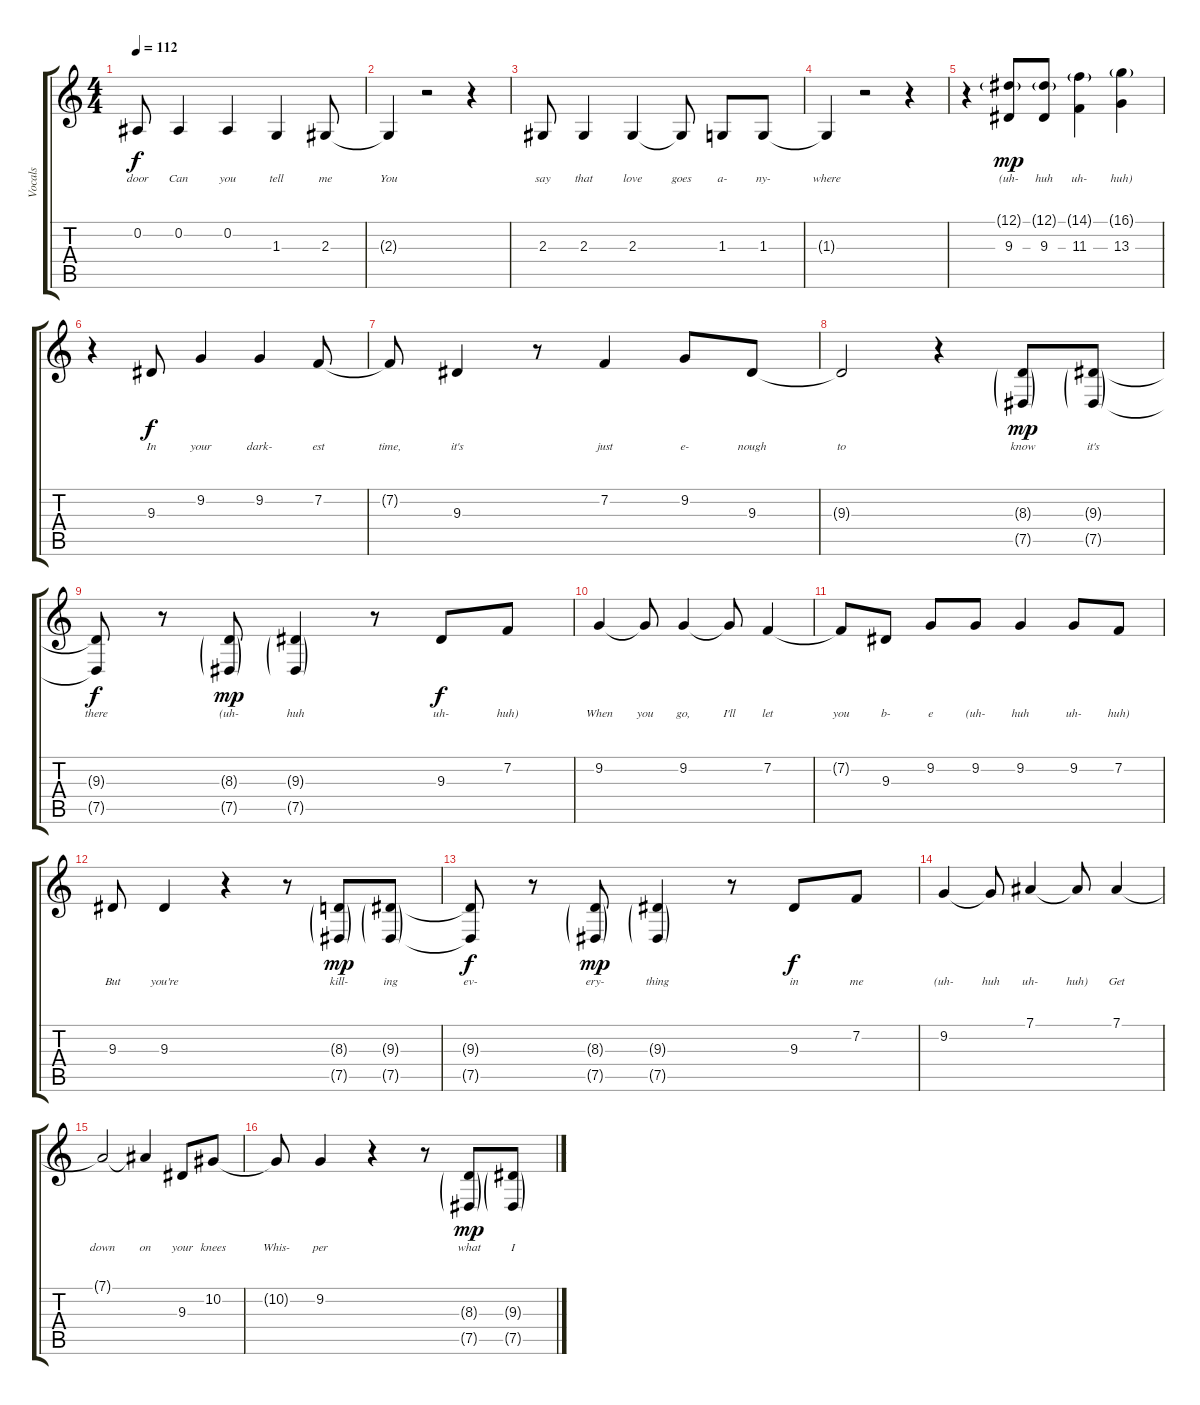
\track ("Vocals" "Vocals") {instrument lead6voice}
\staff {score tabs}
\tuning (Eb4 Bb3 Gb3 Db3 Ab2 Eb2) {hide}
\ts (4 4)
\tempo 112
\clef g2
\ks c
0.2.8{lyrics (0 "door") lyrics (1 "") lyrics (2 "") lyrics (3 "") lyrics (4 "") dy f} 0.2.4{lyrics (0 "Can") lyrics (1 "") lyrics (2 "") lyrics (3 "") lyrics (4 "")} 0.2.4{lyrics (0 "you") lyrics (1 "") lyrics (2 "") lyrics (3 "") lyrics (4 "")} 1.3.4{lyrics (0 "tell") lyrics (1 "") lyrics (2 "") lyrics (3 "") lyrics (4 "")} 2.3.8{lyrics (0 "me") lyrics (1 "") lyrics (2 "") lyrics (3 "") lyrics (4 "")} |
2.3{t}.4{lyrics (0 "You") lyrics (1 "") lyrics (2 "") lyrics (3 "") lyrics (4 "")} r.2 r.4 |
2.3.8{lyrics (0 "say") lyrics (1 "") lyrics (2 "") lyrics (3 "") lyrics (4 "")} 2.3.4{lyrics (0 "that") lyrics (1 "") lyrics (2 "") lyrics (3 "") lyrics (4 "")} 2.3.4{lyrics (0 "love") lyrics (1 "") lyrics (2 "") lyrics (3 "") lyrics (4 "")} 2.3{t}.8{lyrics (0 "goes") lyrics (1 "") lyrics (2 "") lyrics (3 "") lyrics (4 "")} 1.3.8{lyrics (0 "a-") lyrics (1 "") lyrics (2 "") lyrics (3 "") lyrics (4 "")} 1.3.8{lyrics (0 "ny-") lyrics (1 "") lyrics (2 "") lyrics (3 "") lyrics (4 "")} |
1.3{t}.4{lyrics (0 "where") lyrics (1 "") lyrics (2 "") lyrics (3 "") lyrics (4 "")} r.2 r.4 |
r.4 (12.1{g} 9.3).8{lyrics (0 "(uh-") lyrics (1 "") lyrics (2 "") lyrics (3 "") lyrics (4 "") dy mp} (12.1{g} 9.3).8{lyrics (0 "huh") lyrics (1 "") lyrics (2 "") lyrics (3 "") lyrics (4 "")} (14.1{g} 11.3).4{lyrics (0 "uh-") lyrics (1 "") lyrics (2 "") lyrics (3 "") lyrics (4 "")} (16.1{g} 13.3).4{lyrics (0 "huh)") lyrics (1 "") lyrics (2 "") lyrics (3 "") lyrics (4 "")} |
r.4 9.3.8{lyrics (0 "In") lyrics (1 "") lyrics (2 "") lyrics (3 "") lyrics (4 "") dy f} 9.2.4{lyrics (0 "your") lyrics (1 "") lyrics (2 "") lyrics (3 "") lyrics (4 "")} 9.2.4{lyrics (0 "dark-") lyrics (1 "") lyrics (2 "") lyrics (3 "") lyrics (4 "")} 7.2.8{lyrics (0 "est") lyrics (1 "") lyrics (2 "") lyrics (3 "") lyrics (4 "")} |
7.2{t}.8{lyrics (0 "time,") lyrics (1 "") lyrics (2 "") lyrics (3 "") lyrics (4 "")} 9.3.4{lyrics (0 "it's") lyrics (1 "") lyrics (2 "") lyrics (3 "") lyrics (4 "")} r.8 7.2.4{lyrics (0 "just") lyrics (1 "") lyrics (2 "") lyrics (3 "") lyrics (4 "")} 9.2.8{lyrics (0 "e-") lyrics (1 "") lyrics (2 "") lyrics (3 "") lyrics (4 "")} 9.3.8{lyrics (0 "nough") lyrics (1 "") lyrics (2 "") lyrics (3 "") lyrics (4 "")} |
9.3{t}.2{lyrics (0 "to") lyrics (1 "") lyrics (2 "") lyrics (3 "") lyrics (4 "")} r.4 (8.3{g} 7.5{g}).8{lyrics (0 "know") lyrics (1 "") lyrics (2 "") lyrics (3 "") lyrics (4 "") dy mp} (9.3{g} 7.5{g}).8{lyrics (0 "it's") lyrics (1 "") lyrics (2 "") lyrics (3 "") lyrics (4 "")} |
(9.3{t} 7.5{t}).8{lyrics (0 "there") lyrics (1 "") lyrics (2 "") lyrics (3 "") lyrics (4 "") dy f} r.8 (8.3{g} 7.5{g}).8{lyrics (0 "(uh-") lyrics (1 "") lyrics (2 "") lyrics (3 "") lyrics (4 "") dy mp} (9.3{g} 7.5{g}).4{lyrics (0 "huh") lyrics (1 "") lyrics (2 "") lyrics (3 "") lyrics (4 "")} r.8 9.3.8{lyrics (0 "uh-") lyrics (1 "") lyrics (2 "") lyrics (3 "") lyrics (4 "") dy f} 7.2.8{lyrics (0 "huh)") lyrics (1 "") lyrics (2 "") lyrics (3 "") lyrics (4 "")} |
9.2.4{lyrics (0 "When") lyrics (1 "") lyrics (2 "") lyrics (3 "") lyrics (4 "")} 9.2{t}.8{lyrics (0 "you") lyrics (1 "") lyrics (2 "") lyrics (3 "") lyrics (4 "")} 9.2.4{lyrics (0 "go,") lyrics (1 "") lyrics (2 "") lyrics (3 "") lyrics (4 "")} 9.2{t}.8{lyrics (0 "I'll") lyrics (1 "") lyrics (2 "") lyrics (3 "") lyrics (4 "")} 7.2.4{lyrics (0 "let") lyrics (1 "") lyrics (2 "") lyrics (3 "") lyrics (4 "")} |
7.2{t}.8{lyrics (0 "you") lyrics (1 "") lyrics (2 "") lyrics (3 "") lyrics (4 "")} 9.3.8{lyrics (0 "b-") lyrics (1 "") lyrics (2 "") lyrics (3 "") lyrics (4 "")} 9.2.8{lyrics (0 "e") lyrics (1 "") lyrics (2 "") lyrics (3 "") lyrics (4 "")} 9.2.8{lyrics (0 "(uh-") lyrics (1 "") lyrics (2 "") lyrics (3 "") lyrics (4 "")} 9.2.4{lyrics (0 "huh") lyrics (1 "") lyrics (2 "") lyrics (3 "") lyrics (4 "")} 9.2.8{lyrics (0 "uh-") lyrics (1 "") lyrics (2 "") lyrics (3 "") lyrics (4 "")} 7.2.8{lyrics (0 "huh)") lyrics (1 "") lyrics (2 "") lyrics (3 "") lyrics (4 "")} |
9.3.8{lyrics (0 "But") lyrics (1 "") lyrics (2 "") lyrics (3 "") lyrics (4 "")} 9.3.4{lyrics (0 "you're") lyrics (1 "") lyrics (2 "") lyrics (3 "") lyrics (4 "")} r.4 r.8 (8.3{g} 7.5{g}).8{lyrics (0 "kill-") lyrics (1 "") lyrics (2 "") lyrics (3 "") lyrics (4 "") dy mp} (9.3{g} 7.5{g}).8{lyrics (0 "ing") lyrics (1 "") lyrics (2 "") lyrics (3 "") lyrics (4 "")} |
(9.3{t} 7.5{t}).8{lyrics (0 "ev-") lyrics (1 "") lyrics (2 "") lyrics (3 "") lyrics (4 "") dy f} r.8 (8.3{g} 7.5{g}).8{lyrics (0 "ery-") lyrics (1 "") lyrics (2 "") lyrics (3 "") lyrics (4 "") dy mp} (9.3{g} 7.5{g}).4{lyrics (0 "thing") lyrics (1 "") lyrics (2 "") lyrics (3 "") lyrics (4 "")} r.8 9.3.8{lyrics (0 "in") lyrics (1 "") lyrics (2 "") lyrics (3 "") lyrics (4 "") dy f} 7.2.8{lyrics (0 "me") lyrics (1 "") lyrics (2 "") lyrics (3 "") lyrics (4 "")} |
9.2.4{lyrics (0 "(uh-") lyrics (1 "") lyrics (2 "") lyrics (3 "") lyrics (4 "")} 9.2{t}.8{lyrics (0 "huh") lyrics (1 "") lyrics (2 "") lyrics (3 "") lyrics (4 "")} 7.1.4{lyrics (0 "uh-") lyrics (1 "") lyrics (2 "") lyrics (3 "") lyrics (4 "")} 7.1{t}.8{lyrics (0 "huh)") lyrics (1 "") lyrics (2 "") lyrics (3 "") lyrics (4 "")} 7.1.4{lyrics (0 "Get") lyrics (1 "") lyrics (2 "") lyrics (3 "") lyrics (4 "")} |
7.1{t}.2{lyrics (0 "down") lyrics (1 "") lyrics (2 "") lyrics (3 "") lyrics (4 "")} 7.1{t}.4{lyrics (0 "on") lyrics (1 "") lyrics (2 "") lyrics (3 "") lyrics (4 "")} 9.3.8{lyrics (0 "your") lyrics (1 "") lyrics (2 "") lyrics (3 "") lyrics (4 "")} 10.2.8{lyrics (0 "knees") lyrics (1 "") lyrics (2 "") lyrics (3 "") lyrics (4 "")} |
10.2{t}.8{lyrics (0 "Whis-") lyrics (1 "") lyrics (2 "") lyrics (3 "") lyrics (4 "")} 9.2.4{lyrics (0 "per") lyrics (1 "") lyrics (2 "") lyrics (3 "") lyrics (4 "")} r.4 r.8 (8.3{g} 7.5{g}).8{lyrics (0 "what") lyrics (1 "") lyrics (2 "") lyrics (3 "") lyrics (4 "") dy mp} (9.3{g} 7.5{g}).8{lyrics (0 "I") lyrics (1 "") lyrics (2 "") lyrics (3 "") lyrics (4 "")}
